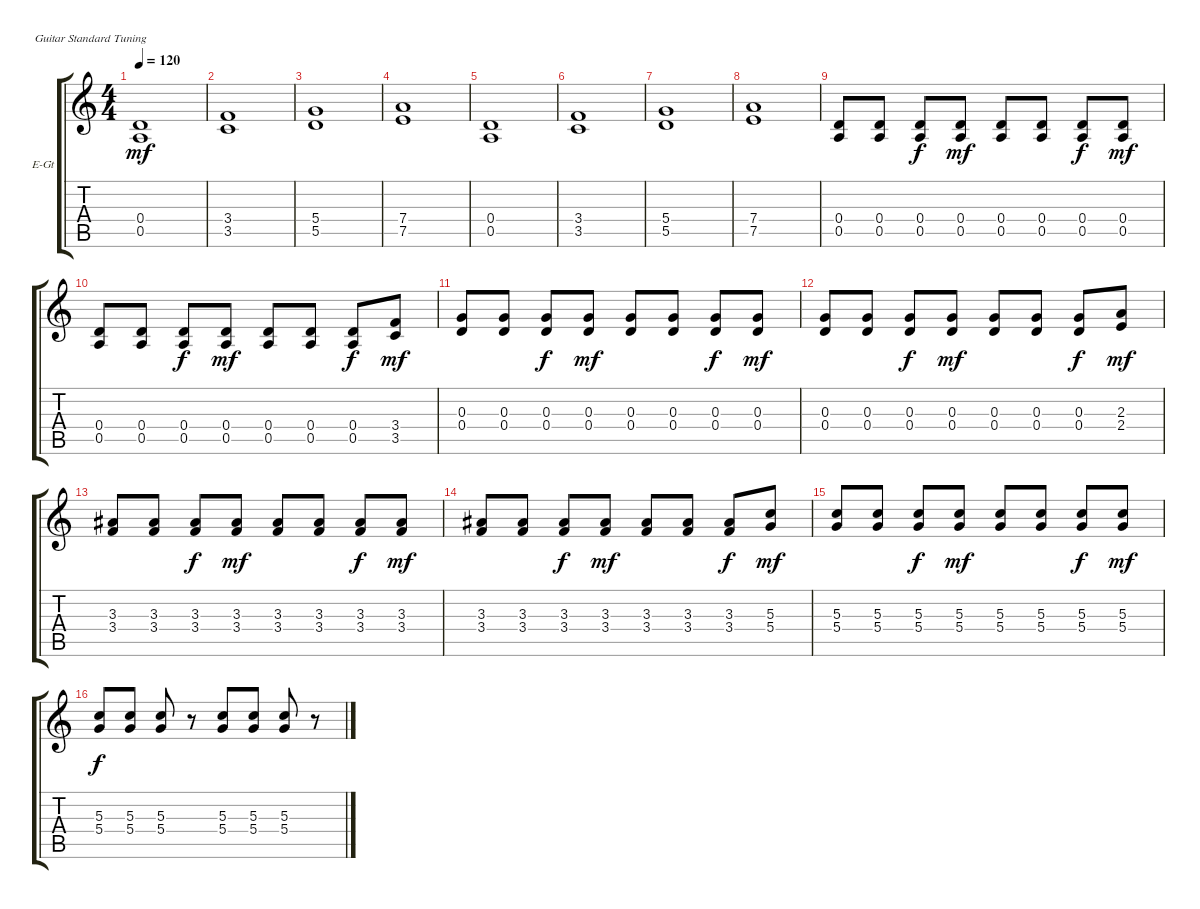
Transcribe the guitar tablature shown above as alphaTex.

\defaultSystemsLayout 4
\bracketExtendMode groupsimilarinstruments
\firstSystemTrackNameOrientation horizontal
\otherSystemsTrackNameOrientation horizontal
\track ("Electric Guitar" "E-Gt") {instrument distortionguitar}
\staff {score tabs}
\tuning (E4 B3 G3 D3 A2 E2)
\ts (4 4)
\tempo 120
\clef g2
\scale
0.333333
\ks c
(0.5 0.4).1{dy mf} |
\scale
0.333333 (3.5 3.4).1 |
\scale
0.333333 (5.5 5.4).1 |
\scale
0.333333 (7.4 7.5).1 |
\scale
0.333333 (0.5 0.4).1 |
\scale
0.333333 (3.5 3.4).1 |
\scale
0.333333 (5.5 5.4).1 |
\scale
0.333333 (7.4 7.5).1 |
\scale
0.333333 (0.5 0.4).8 (0.5 0.4).8 (0.5 0.4).8{dy f} (0.5 0.4).8{dy mf} (0.5 0.4).8 (0.5 0.4).8 (0.5 0.4).8{dy f} (0.5 0.4).8{dy mf} |
\scale
0.333333 (0.5 0.4).8 (0.5 0.4).8 (0.5 0.4).8{dy f} (0.5 0.4).8{dy mf} (0.5 0.4).8 (0.5 0.4).8 (0.5 0.4).8{dy f} (3.5 3.4).8{dy mf} |
\scale
0.333333 (0.4 0.3).8 (0.4 0.3).8 (0.4 0.3).8{dy f} (0.4 0.3).8{dy mf} (0.4 0.3).8 (0.4 0.3).8 (0.4 0.3).8{dy f} (0.4 0.3).8{dy mf} |
\scale
0.333333 (0.4 0.3).8 (0.4 0.3).8 (0.4 0.3).8{dy f} (0.4 0.3).8{dy mf} (0.4 0.3).8 (0.4 0.3).8 (0.4 0.3).8{dy f} (2.4 2.3).8{dy mf} |
\scale
0.333333 (3.4 3.3).8 (3.4 3.3).8 (3.4 3.3).8{dy f} (3.4 3.3).8{dy mf} (3.4 3.3).8 (3.4 3.3).8 (3.4 3.3).8{dy f} (3.4 3.3).8{dy mf} |
\scale
0.333333 (3.4 3.3).8 (3.4 3.3).8 (3.4 3.3).8{dy f} (3.4 3.3).8{dy mf} (3.4 3.3).8 (3.4 3.3).8 (3.4 3.3).8{dy f} (5.4 5.3).8{dy mf} |
\scale
0.333333 (5.3 5.4).8 (5.3 5.4).8 (5.3 5.4).8{dy f} (5.3 5.4).8{dy mf} (5.3 5.4).8 (5.3 5.4).8 (5.3 5.4).8{dy f} (5.3 5.4).8{dy mf} |
\scale
0.333333 (5.3 5.4).8{dy f} (5.3 5.4).8 (5.3 5.4).8 r.8 (5.3 5.4).8 (5.3 5.4).8 (5.3 5.4).8 r.8
